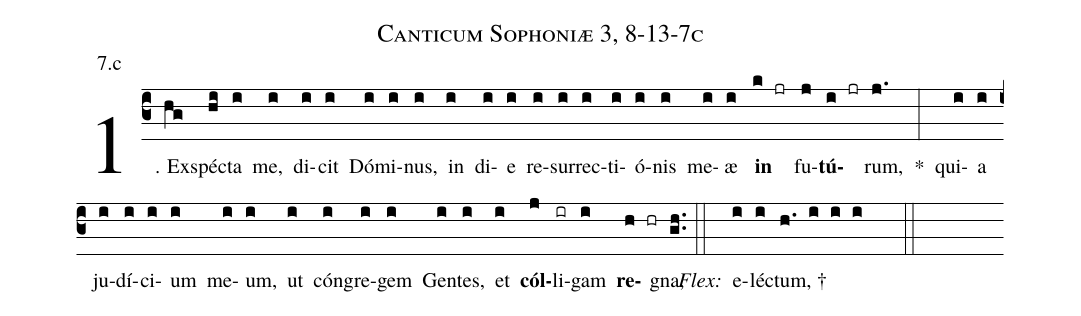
name: Canticum Sophoniæ 3, 8-13-7c;
annotation: 7.c;
%%
(c3)1. Ex(hg)spéc(hi)ta(i) me,(i) di(i)cit(i) Dó(i)mi(i)nus,(i) in(i) di(i)e(i) re(i)sur(i)rec(i)ti(i)ó(i)nis(i) me(i)æ(i) <b>in</b>(k jr) fu(j)<b>tú</b>(i jr)rum,(j.) *(:) qui(i)a(i) ju(i)dí(i)ci(i)um(i) me(i)um,(i) ut(i) cón(i)gre(i)gem(i) Gen(i)tes,(i) et(i) <b>cól</b>(j)li(ir)gam(i) <b>re</b>(h hr)gna,(gh..) (::)
<i>Flex:</i>()  e(i)léc(i)tum, †(h. i i i  ::)
